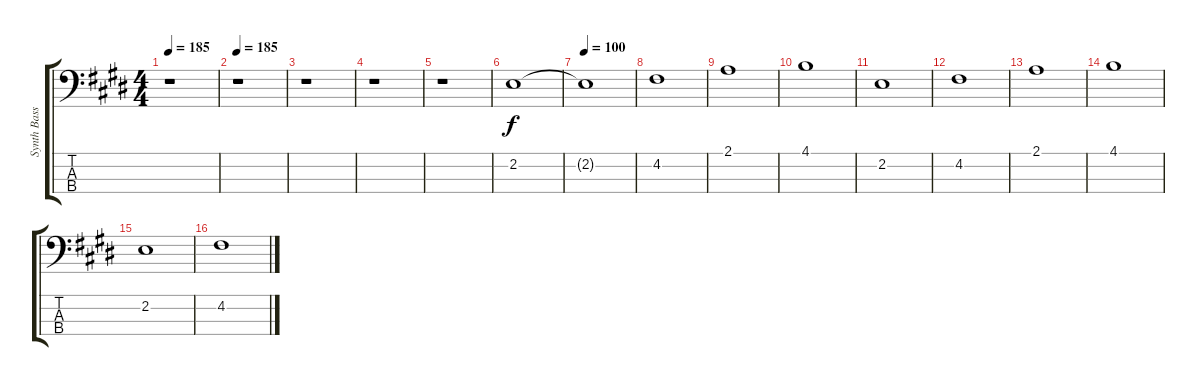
\track ("Synth Bass" "Synth Bass") {instrument synthbass1}
\staff {score tabs}
\tuning (G2 D2 A1 E1) {hide}
\ts (4 4)
\tempo 185
\clef f4
\ks e
r.1{dy f} |
\tempo 185
r.1 |
r.1 |
r.1 |
r.1 |
2.2.1 |
\tempo 100
2.2{t}.1 |
4.2.1 |
2.1.1 |
4.1.1 |
2.2.1 |
4.2.1 |
2.1.1 |
4.1.1 |
2.2.1 |
4.2.1
